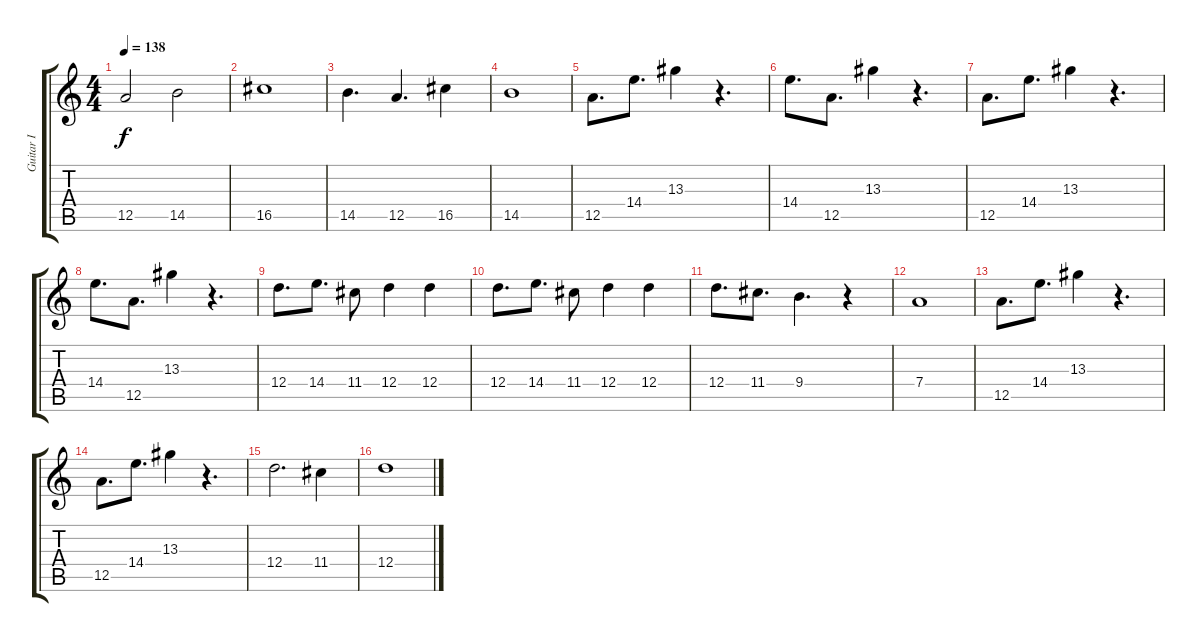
\track ("Guitar I" "Guitar I") {instrument distortionguitar}
\staff {score tabs}
\tuning (E4 B3 G3 D3 A2 D2) {hide}
\ts (4 4)
\tempo 138
\clef g2
\ks c
12.5.2{dy f} 14.5.2 |
16.5.1 |
14.5.4{d} 12.5.4{d} 16.5.4 |
14.5.1 |
12.5.8{d} 14.4.8{d} 13.3.4 r.4{d} |
14.4.8{d} 12.5.8{d} 13.3.4 r.4{d} |
12.5.8{d} 14.4.8{d} 13.3.4 r.4{d} |
14.4.8{d} 12.5.8{d} 13.3.4 r.4{d} |
12.4.8{d} 14.4.8{d} 11.4.8 12.4.4 12.4.4 |
12.4.8{d} 14.4.8{d} 11.4.8 12.4.4 12.4.4 |
12.4.8{d} 11.4.8{d} 9.4.4{d} r.4 |
7.4.1 |
12.5.8{d} 14.4.8{d} 13.3.4 r.4{d} |
12.5.8{d} 14.4.8{d} 13.3.4 r.4{d} |
12.4.2{d} 11.4.4 |
12.4.1
